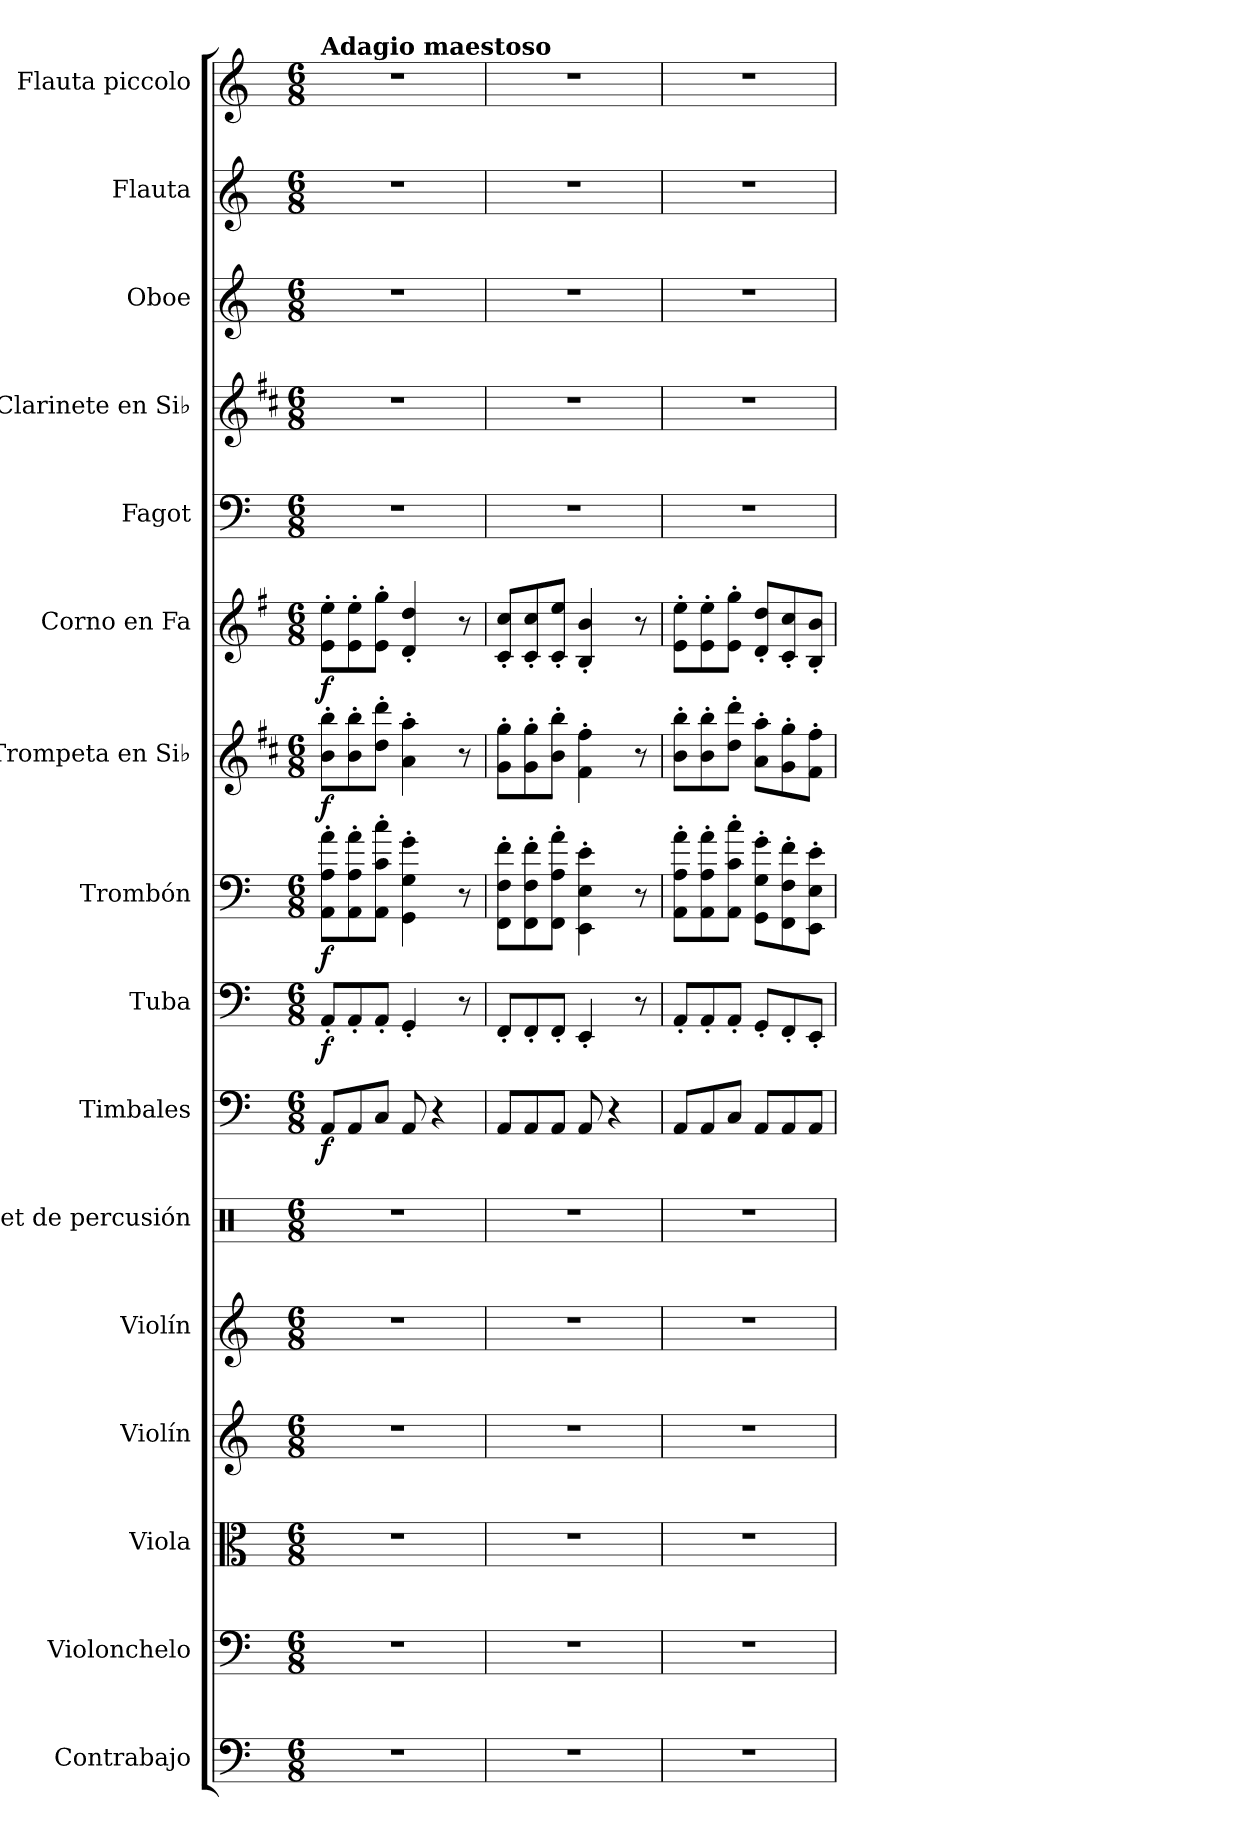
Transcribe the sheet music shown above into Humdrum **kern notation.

**kern	**kern	**kern	**kern	**kern	**kern	**kern	**dynam	**kern	**dynam	**kern	**dynam	**kern	**dynam	**kern	**dynam	**kern	**kern	**kern	**kern	**kern
*part16	*part15	*part14	*part13	*part12	*part11	*part10	*part10	*part9	*part9	*part8	*part8	*part7	*part7	*part6	*part6	*part5	*part4	*part3	*part2	*part1
*staff16	*staff15	*staff14	*staff13	*staff12	*staff11	*staff10	*staff10	*staff9	*staff9	*staff8	*staff8	*staff7	*staff7	*staff6	*staff6	*staff5	*staff4	*staff3	*staff2	*staff1
*I"Contrabajo	*I"Violonchelo	*I"Viola	*I"Violín	*I"Violín	*I"Set de percusión	*I"Timbales	*	*I"Tuba	*	*I"Trombón	*	*I"Trompeta en Si♭	*	*I"Corno en Fa	*	*I"Fagot	*I"Clarinete en Si♭	*I"Oboe	*I"Flauta	*I"Flauta piccolo
*I'Cb.	*I'Vc.	*I'Vla.	*I'Vln.	*I'Vln.	*	*I'Timb.	*	*I'Tba.	*	*I'Tbn.	*	*I'Tpt. Si♭	*	*I'Cor. Fa	*	*I'Fag.	*I'Cl. Si♭	*I'Ob.	*I'Fl.	*I'Picc.
*clefF4	*clefF4	*clefC3	*clefG2	*clefG2	*clefX	*clefF4	*	*clefF4	*	*clefF4	*	*clefG2	*	*clefG2	*	*clefF4	*clefG2	*clefG2	*clefG2	*clefG2
*ITrd7c12	*	*	*	*	*	*	*	*	*	*	*	*ITrd1c2	*	*ITrd4c7	*	*	*ITrd1c2	*	*	*ITrd-7c-12
*k[]	*k[]	*k[]	*k[]	*k[]	*k[]	*k[]	*	*k[]	*	*k[]	*	*k[]	*	*k[]	*	*k[]	*k[]	*k[]	*k[]	*k[]
*M6/8	*M6/8	*M6/8	*M6/8	*M6/8	*M6/8	*M6/8	*	*M6/8	*	*M6/8	*	*M6/8	*	*M6/8	*	*M6/8	*M6/8	*M6/8	*M6/8	*M6/8
*MM98	*MM98	*MM98	*MM98	*MM98	*MM98	*MM98	*	*MM98	*	*MM98	*	*MM98	*	*MM98	*	*MM98	*MM98	*MM98	*MM98	*MM98
=1	=1	=1	=1	=1	=1	=1	=1	=1	=1	=1	=1	=1	=1	=1	=1	=1	=1	=1	=1	=1
!	!	!	!	!	!	!	!	!	!	!	!	!	!	!	!	!	!	!	!	!LO:TX:a:B:t=Adagio maestoso
!	!	!	!	!	!	!	!LO:DY:b	!	!LO:DY:b	!	!LO:DY:b	!	!LO:DY:b	!	!LO:DY:b	!	!	!	!	!
2.r	2.r	2.r	2.r	2.r	2.r	8AA/L	f	8AA'/L	f	8AA\' 8A\' 8a\'L	f	8a\' 8aa\'L	f	8A\' 8a\'L	f	2.r	2.r	2.r	2.r	2.r
.	.	.	.	.	.	8AA/	.	8AA'/	.	8AA\' 8A\' 8a\'	.	8a\' 8aa\'	.	8A\' 8a\'	.	.	.	.	.	.
.	.	.	.	.	.	8C/J	.	8AA'/J	.	8AA\' 8c\' 8cc\'J	.	8cc\' 8ccc\'J	.	8A\' 8cc\'J	.	.	.	.	.	.
.	.	.	.	.	.	8AA/	.	4GG'/	.	4GG\' 4G\' 4g\'	.	4g\' 4gg\'	.	4G/' 4g/'	.	.	.	.	.	.
.	.	.	.	.	.	4r	.	.	.	.	.	.	.	.	.	.	.	.	.	.
.	.	.	.	.	.	.	.	8r	.	8r	.	8r	.	8r	.	.	.	.	.	.
=2	=2	=2	=2	=2	=2	=2	=2	=2	=2	=2	=2	=2	=2	=2	=2	=2	=2	=2	=2	=2
2.r	2.r	2.r	2.r	2.r	2.r	8AA/L	.	8FF'/L	.	8FF\' 8F\' 8f\'L	.	8f\' 8ff\'L	.	8F/' 8f/'L	.	2.r	2.r	2.r	2.r	2.r
.	.	.	.	.	.	8AA/	.	8FF'/	.	8FF\' 8F\' 8f\'	.	8f\' 8ff\'	.	8F/' 8f/'	.	.	.	.	.	.
.	.	.	.	.	.	8AA/J	.	8FF'/J	.	8FF\' 8A\' 8a\'J	.	8a\' 8aa\'J	.	8F/' 8a/'J	.	.	.	.	.	.
.	.	.	.	.	.	8AA/	.	4EE'/	.	4EE\' 4E\' 4e\'	.	4e\' 4ee\'	.	4E/' 4e/'	.	.	.	.	.	.
.	.	.	.	.	.	4r	.	.	.	.	.	.	.	.	.	.	.	.	.	.
.	.	.	.	.	.	.	.	8r	.	8r	.	8r	.	8r	.	.	.	.	.	.
=3	=3	=3	=3	=3	=3	=3	=3	=3	=3	=3	=3	=3	=3	=3	=3	=3	=3	=3	=3	=3
2.r	2.r	2.r	2.r	2.r	2.r	8AA/L	.	8AA'/L	.	8AA\' 8A\' 8a\'L	.	8a\' 8aa\'L	.	8A\' 8a\'L	.	2.r	2.r	2.r	2.r	2.r
.	.	.	.	.	.	8AA/	.	8AA'/	.	8AA\' 8A\' 8a\'	.	8a\' 8aa\'	.	8A\' 8a\'	.	.	.	.	.	.
.	.	.	.	.	.	8C/J	.	8AA'/J	.	8AA\' 8c\' 8cc\'J	.	8cc\' 8ccc\'J	.	8A\' 8cc\'J	.	.	.	.	.	.
.	.	.	.	.	.	8AA/L	.	8GG'/L	.	8GG\' 8G\' 8g\'L	.	8g\' 8gg\'L	.	8G/' 8g/'L	.	.	.	.	.	.
.	.	.	.	.	.	8AA/	.	8FF'/	.	8FF\' 8F\' 8f\'	.	8f\' 8ff\'	.	8F/' 8f/'	.	.	.	.	.	.
.	.	.	.	.	.	8AA/J	.	8EE'/J	.	8EE\' 8E\' 8e\'J	.	8e\' 8ee\'J	.	8E/' 8e/'J	.	.	.	.	.	.
=	=	=	=	=	=	=	=	=	=	=	=	=	=	=	=	=	=	=	=	=
*-	*-	*-	*-	*-	*-	*-	*-	*-	*-	*-	*-	*-	*-	*-	*-	*-	*-	*-	*-	*-
